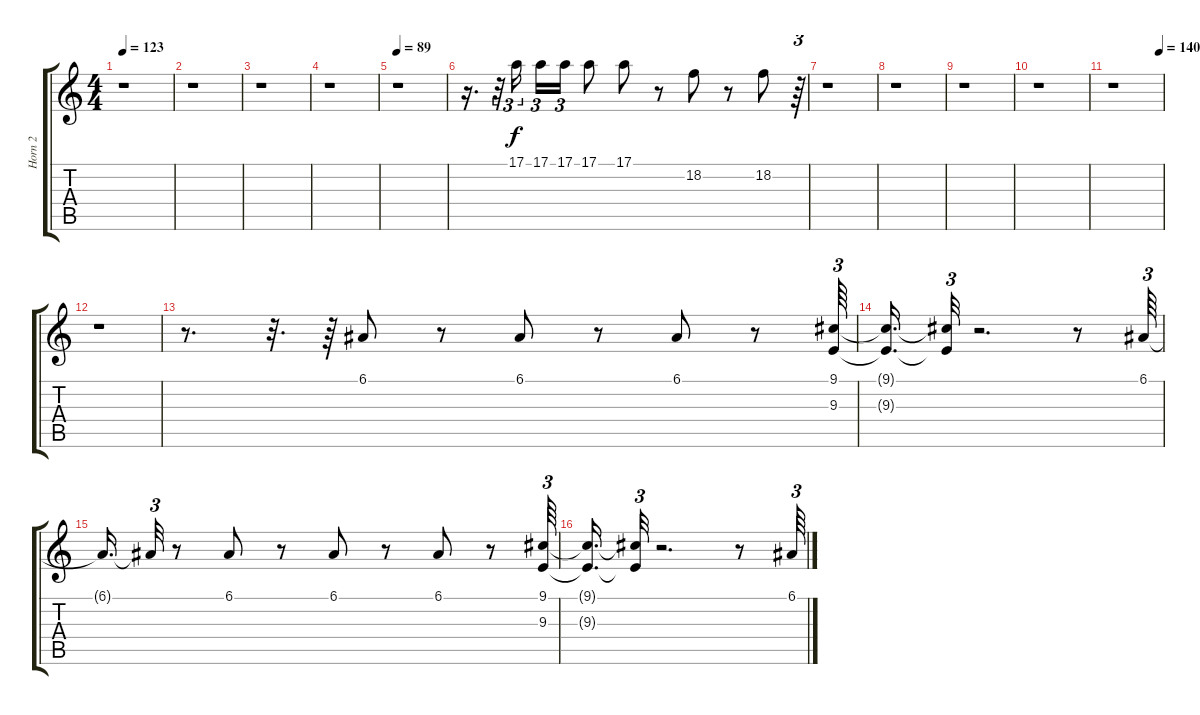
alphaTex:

\track ("Horn 2" "Horn 2") {instrument frenchhorn}
\staff {score tabs}
\tuning (E4 B3 G3 D3 A2 E2) {hide}
\ts (4 4)
\tempo 123
\clef g2
\ks c
r.1{dy f} |
r.1 |
r.1 |
r.1 |
\tempo 89
r.1 |
r.16{d} r.32{tu (3 2)} 17.1.16{tu (3 2) beam splitsecondary} 17.1.16{tu (3 2)} 17.1.16{tu (3 2)} 17.1.8 17.1.8 r.8 18.2.8 r.8 18.2.8 r.64{tu (3 2)} |
r.1 |
r.1 |
r.1 |
r.1 |
\tempo (140 0.9375)
r.1 |
r.1 |
r.8{d} r.32{d} r.64 6.1.8 r.8 6.1.8 r.8 6.1.8 r.8 (9.1 9.3).64{tu (3 2)} |
(9.1{t} 9.3{t}).16{d} (9.1{t} 9.3{t}).32{tu (3 2)} r.2{d} r.8 6.1.64{tu (3 2)} |
6.1{t}.16{d} 6.1{t}.32{tu (3 2)} r.8 6.1.8 r.8 6.1.8 r.8 6.1.8 r.8 (9.1 9.3).64{tu (3 2)} |
(9.1{t} 9.3{t}).16{d} (9.1{t} 9.3{t}).32{tu (3 2)} r.2{d} r.8 6.1.64{tu (3 2)}
